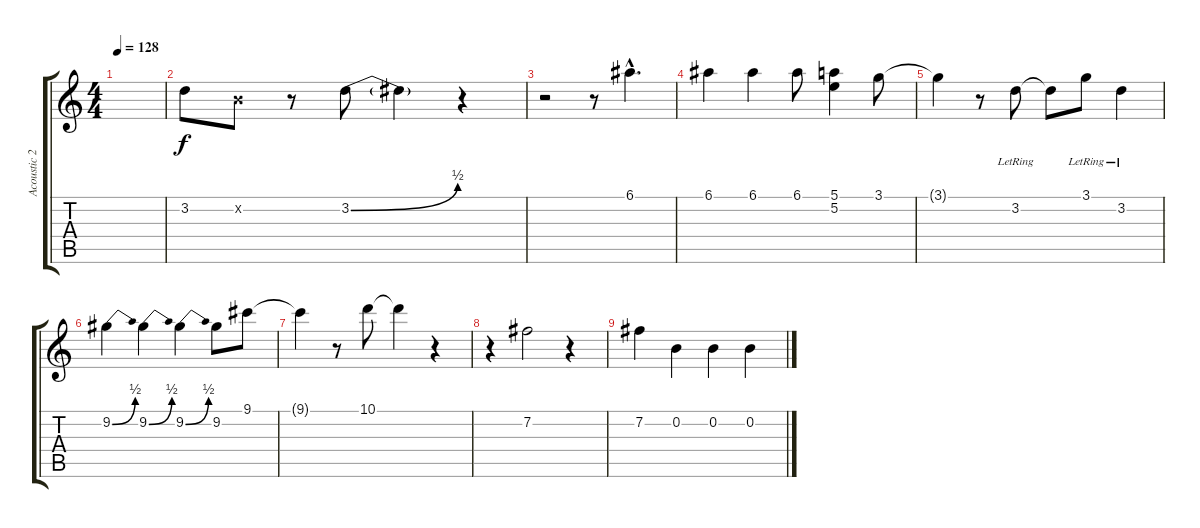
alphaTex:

\track ("Acoustic 2" "Acoustic 2") {instrument acousticguitarnylon}
\staff {score tabs}
\tuning (E4 B3 G3 D3 A2 E2) {hide}
\ts (4 4)
\tempo 128
\clef g2
\ks c
|
3.2.8 0.2{x}.8 r.8 3.2{be (bend 0 0 60 2)}.8 3.2{t}.4 r.4 |
r.2 r.8 6.1{hac}.4{d} |
6.1.4 6.1.4 6.1.8 (5.1 5.2).4 3.1.8 |
3.1{t}.4 r.8 3.2{lr}.8 3.2{t}.8 3.1{lr}.8 3.2{lr}.4 |
9.2{be (bend 0 0 60 2)}.4 9.2{be (bend 0 0 60 2)}.4 9.2{be (bend 0 0 60 2)}.4 9.2.8 9.1.8 |
9.1{t}.4 r.8 10.1.8 10.1{t}.4 r.4 |
r.4 7.2.2 r.4 |
7.2.4 0.2.4 0.2.4 0.2.4
